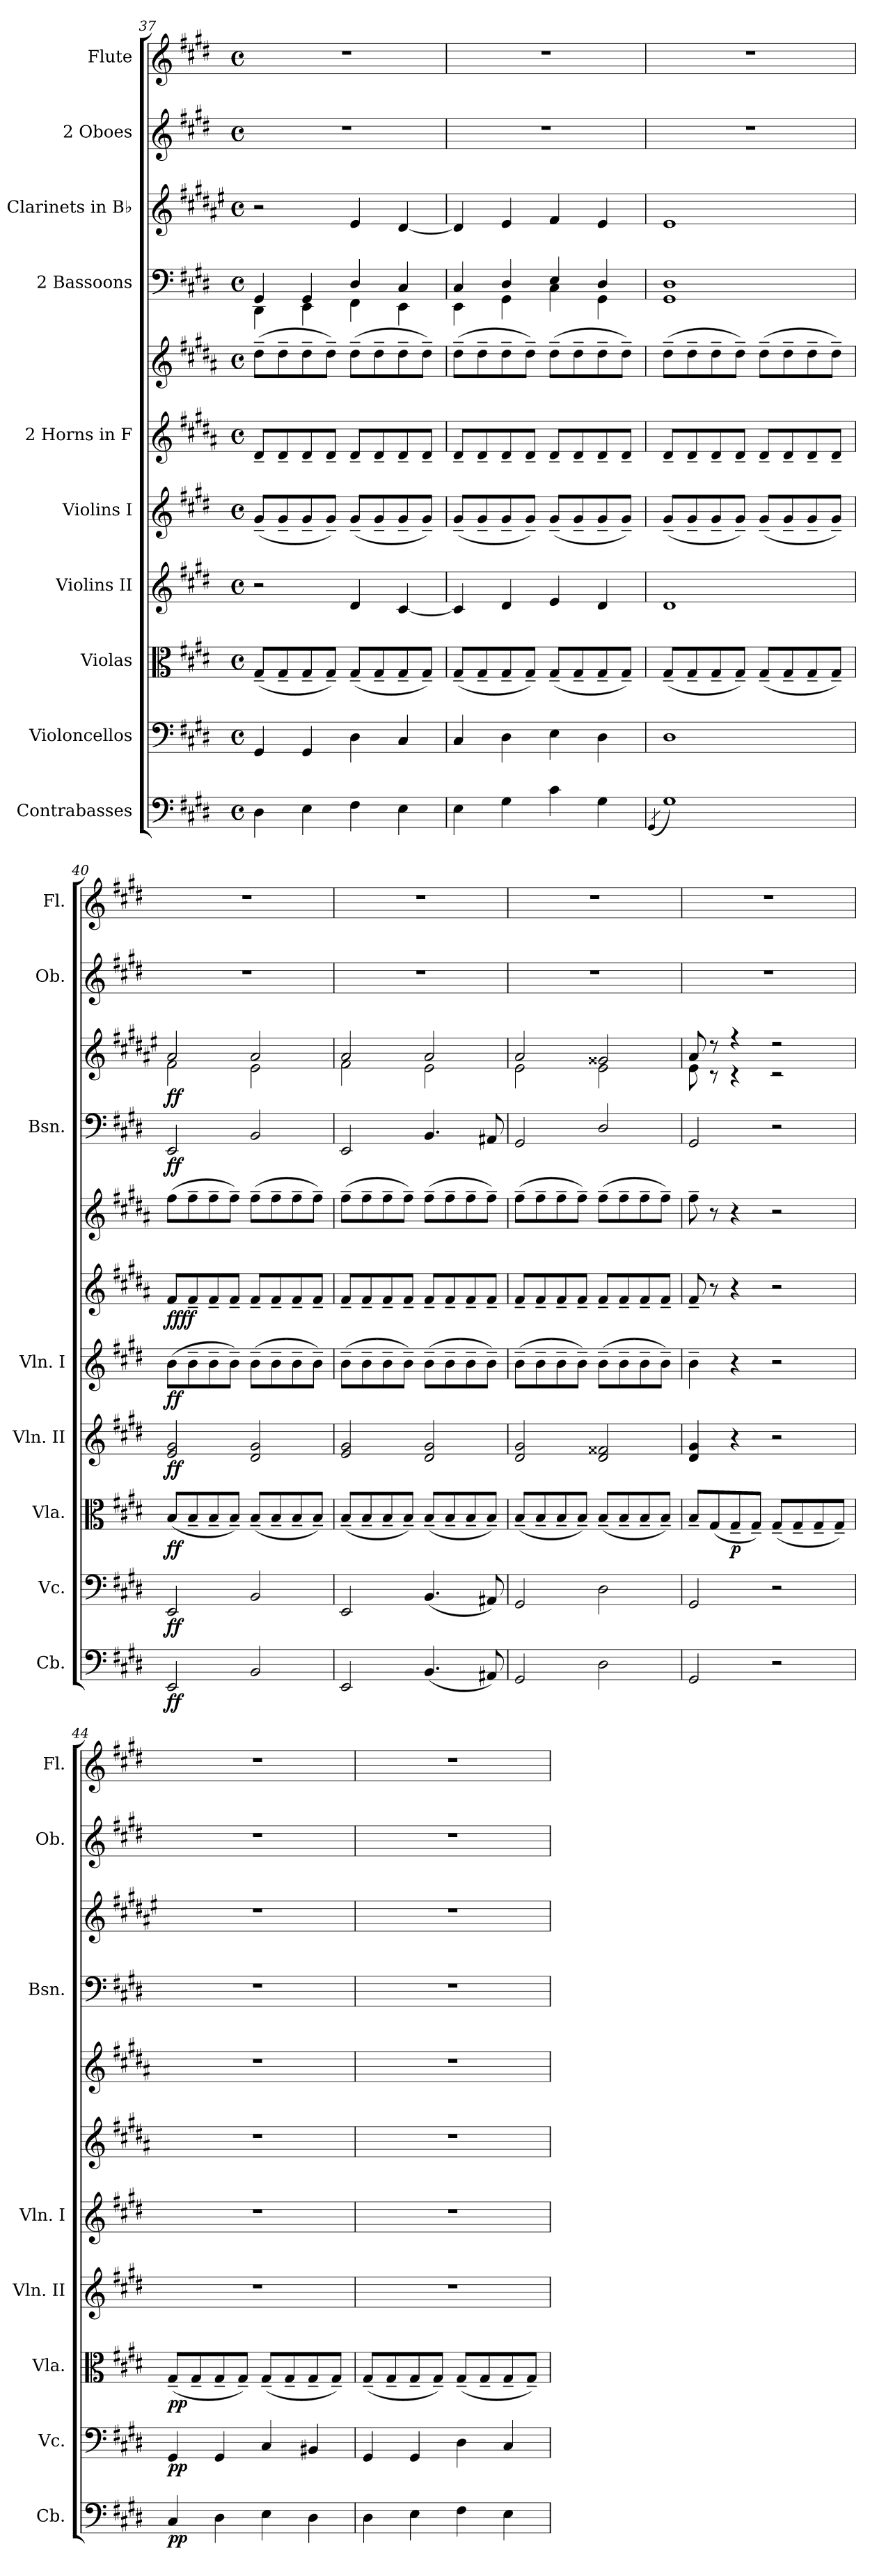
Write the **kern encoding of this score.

**kern	**dynam	**kern	**dynam	**kern	**dynam	**kern	**dynam	**kern	**dynam	**kern	**kern	**dynam	**kern	**dynam	**kern	**dynam	**kern	**kern
*part10	*part10	*part9	*part9	*part8	*part8	*part7	*part7	*part6	*part6	*part5	*part5	*part5	*part4	*part4	*part3	*part3	*part2	*part1
*staff11	*staff11	*staff10	*staff10	*staff9	*staff9	*staff8	*staff8	*staff7	*staff7	*staff6	*staff5	*staff5/6	*staff4	*staff4	*staff3	*staff3	*staff2	*staff1
*I"Contrabasses	*	*I"Violoncellos	*	*I"Violas	*	*I"Violins II	*	*I"Violins I	*	*I"2 Horns in F	*	*	*I"2 Bassoons	*	*I"2 Clarinets in B♭	*	*I"2 Oboes	*I"Flute
*I'Cb.	*	*I'Vc.	*	*I'Vla.	*	*I'Vln. II	*	*I'Vln. I	*	*	*	*	*I'Bsn.	*	*	*	*I'Ob.	*I'Fl.
*clefF4	*	*clefF4	*	*clefC3	*	*clefG2	*	*clefG2	*	*clefG2	*clefG2	*	*clefF4	*	*clefG2	*	*clefG2	*clefG2
*ITrd7c12	*	*	*	*	*	*	*	*	*	*ITrd4c7	*ITrd4c7	*	*	*	*ITrd1c2	*	*	*
*k[f#c#g#d#]	*	*k[f#c#g#d#]	*	*k[f#c#g#d#]	*	*k[f#c#g#d#]	*	*k[f#c#g#d#]	*	*k[f#c#g#d#]	*k[f#c#g#d#]	*	*k[f#c#g#d#]	*	*k[f#c#g#d#]	*	*k[f#c#g#d#]	*k[f#c#g#d#]
*M4/4	*	*M4/4	*	*M4/4	*	*M4/4	*	*M4/4	*	*M4/4	*M4/4	*	*M4/4	*	*M4/4	*	*M4/4	*M4/4
*met(c)	*	*met(c)	*	*met(c)	*	*met(c)	*	*met(c)	*	*met(c)	*met(c)	*	*met(c)	*	*met(c)	*	*met(c)	*met(c)
=37	=37	=37	=37	=37	=37	=37	=37	=37	=37	=37	=37	=37	=37	=37	=37	=37	=37	=37
*	*	*	*	*	*	*	*	*	*	*	*	*	*^	*	*	*	*	*
4DD#\	.	4GG#/	.	(8G#~/L	.	2r	.	(8g#~/L	.	8G#~/L	(8g#~\L	.	4GG#/	4DD#\	.	2r	.	1r	1r
.	.	.	.	8G#~/	.	.	.	8g#~/	.	8G#~/	8g#~\	.	.	.	.	.	.	.	.
4EE\	.	4GG#/	.	8G#~/	.	.	.	8g#~/	.	8G#~/	8g#~\	.	4GG#/	4EE\	.	.	.	.	.
.	.	.	.	8G#~/J)	.	.	.	8g#~/J)	.	8G#~/J	8g#~\J)	.	.	.	.	.	.	.	.
4FF#\	.	4D#\	.	(8G#~/L	.	4d#/	.	(8g#~/L	.	8G#~/L	(8g#~\L	.	4D#/	4FF#\	.	4d#/	.	.	.
.	.	.	.	8G#~/	.	.	.	8g#~/	.	8G#~/	8g#~\	.	.	.	.	.	.	.	.
4EE\	.	4C#/	.	8G#~/	.	[4c#/	.	8g#~/	.	8G#~/	8g#~\	.	4C#/	4EE\	.	[4c#/	.	.	.
.	.	.	.	8G#~/J)	.	.	.	8g#~/J)	.	8G#~/J	8g#~\J)	.	.	.	.	.	.	.	.
!!LO:PB:g=z
=38	=38	=38	=38	=38	=38	=38	=38	=38	=38	=38	=38	=38	=38	=38	=38	=38	=38	=38	=38
4EE\	.	4C#/	.	(8G#~/L	.	4c#/]	.	(8g#~/L	.	8G#~/L	(8g#~\L	.	4C#/	4EE\	.	4c#/]	.	1r	1r
.	.	.	.	8G#~/	.	.	.	8g#~/	.	8G#~/	8g#~\	.	.	.	.	.	.	.	.
4GG#\	.	4D#\	.	8G#~/	.	4d#/	.	8g#~/	.	8G#~/	8g#~\	.	4D#/	4GG#\	.	4d#/	.	.	.
.	.	.	.	8G#~/J)	.	.	.	8g#~/J)	.	8G#~/J	8g#~\J)	.	.	.	.	.	.	.	.
4C#\	.	4E\	.	(8G#~/L	.	4e/	.	(8g#~/L	.	8G#~/L	(8g#~\L	.	4E/	4C#\	.	4e/	.	.	.
.	.	.	.	8G#~/	.	.	.	8g#~/	.	8G#~/	8g#~\	.	.	.	.	.	.	.	.
4GG#\	.	4D#\	.	8G#~/	.	4d#/	.	8g#~/	.	8G#~/	8g#~\	.	4D#/	4GG#\	.	4d#/	.	.	.
.	.	.	.	8G#~/J)	.	.	.	8g#~/J)	.	8G#~/J	8g#~\J)	.	.	.	.	.	.	.	.
=39	=39	=39	=39	=39	=39	=39	=39	=39	=39	=39	=39	=39	=39	=39	=39	=39	=39	=39	=39
(4qGGG#/	.	.	.	.	.	.	.	.	.	.	.	.	.	.	.	.	.	.	.
1GG#)	.	1D#	.	(8G#~/L	.	1d#	.	(8g#~/L	.	8G#~/L	(8g#~\L	.	1D#	1GG#	.	1d#	.	1r	1r
.	.	.	.	8G#~/	.	.	.	8g#~/	.	8G#~/	8g#~\	.	.	.	.	.	.	.	.
.	.	.	.	8G#~/	.	.	.	8g#~/	.	8G#~/	8g#~\	.	.	.	.	.	.	.	.
.	.	.	.	8G#~/J)	.	.	.	8g#~/J)	.	8G#~/J	8g#~\J)	.	.	.	.	.	.	.	.
.	.	.	.	(8G#~/L	.	.	.	(8g#~/L	.	8G#~/L	(8g#~\L	.	.	.	.	.	.	.	.
.	.	.	.	8G#~/	.	.	.	8g#~/	.	8G#~/	8g#~\	.	.	.	.	.	.	.	.
.	.	.	.	8G#~/	.	.	.	8g#~/	.	8G#~/	8g#~\	.	.	.	.	.	.	.	.
.	.	.	.	8G#~/J)	.	.	.	8g#~/J)	.	8G#~/J	8g#~\J)	.	.	.	.	.	.	.	.
*	*	*	*	*	*	*	*	*	*	*	*	*	*v	*v	*	*	*	*	*
=40	=40	=40	=40	=40	=40	=40	=40	=40	=40	=40	=40	=40	=40	=40	=40	=40	=40	=40
*	*	*	*	*	*	*	*	*	*	*	*	*	*	*	*^	*	*	*
!	!LO:DY:b	!	!LO:DY:b	!	!LO:DY:b	!	!LO:DY:b	!	!LO:DY:b	!	!	!LO:DY:b=2	!	!	!	!	!	!	!
!	!	!	!	!	!	!	!	!	!	!	!	!LO:DY:n=1:b	!	!LO:DY:b	!	!	!LO:DY:b	!	!
2EEE/	ff	2EE/	ff	(8B/L	ff	2e/ 2g#/	ff	(8b\L	ff	8B/L	(8b\L	ff ff	2EE/	ff	2g#/	2e\	ff	1r	1r
.	.	.	.	8B~/	.	.	.	8b~\	.	8B~/	8b~\	.	.	.	.	.	.	.	.
.	.	.	.	8B~/	.	.	.	8b~\	.	8B~/	8b~\	.	.	.	.	.	.	.	.
.	.	.	.	8B~/J)	.	.	.	8b~\J)	.	8B~/J	8b~\J)	.	.	.	.	.	.	.	.
2BBB/	.	2BB/	.	(8B~/L	.	2d#/ 2g#/	.	(8b~\L	.	8B~/L	(8b~\L	.	2BB/	.	2g#/	2d#\	.	.	.
.	.	.	.	8B~/	.	.	.	8b~\	.	8B~/	8b~\	.	.	.	.	.	.	.	.
.	.	.	.	8B~/	.	.	.	8b~\	.	8B~/	8b~\	.	.	.	.	.	.	.	.
.	.	.	.	8B~/J)	.	.	.	8b~\J)	.	8B~/J	8b~\J)	.	.	.	.	.	.	.	.
=41	=41	=41	=41	=41	=41	=41	=41	=41	=41	=41	=41	=41	=41	=41	=41	=41	=41	=41	=41
2EEE/	.	2EE/	.	(8B~/L	.	2e/ 2g#/	.	(8b~\L	.	8B~/L	(8b~\L	.	2EE/	.	2g#/	2e\	.	1r	1r
.	.	.	.	8B~/	.	.	.	8b~\	.	8B~/	8b~\	.	.	.	.	.	.	.	.
.	.	.	.	8B~/	.	.	.	8b~\	.	8B~/	8b~\	.	.	.	.	.	.	.	.
.	.	.	.	8B~/J)	.	.	.	8b~\J)	.	8B~/J	8b~\J)	.	.	.	.	.	.	.	.
(4.BBB/	.	(4.BB/	.	(8B~/L	.	2d#/ 2g#/	.	(8b~\L	.	8B~/L	(8b~\L	.	4.BB/	.	2g#/	2d#\	.	.	.
.	.	.	.	8B~/	.	.	.	8b~\	.	8B~/	8b~\	.	.	.	.	.	.	.	.
.	.	.	.	8B~/	.	.	.	8b~\	.	8B~/	8b~\	.	.	.	.	.	.	.	.
8AAA#X/)	.	8AA#X/)	.	8B~/J)	.	.	.	8b~\J)	.	8B~/J	8b~\J)	.	8AA#X/	.	.	.	.	.	.
!!LO:PB:g=z
=42	=42	=42	=42	=42	=42	=42	=42	=42	=42	=42	=42	=42	=42	=42	=42	=42	=42	=42	=42
2GGG#/	.	2GG#/	.	(8B~/L	.	2d#/ 2g#/	.	(8b~\L	.	8B~/L	(8b~\L	.	2GG#/	.	2g#/	2d#\	.	1r	1r
.	.	.	.	8B~/	.	.	.	8b~\	.	8B~/	8b~\	.	.	.	.	.	.	.	.
.	.	.	.	8B~/	.	.	.	8b~\	.	8B~/	8b~\	.	.	.	.	.	.	.	.
.	.	.	.	8B~/J)	.	.	.	8b~\J)	.	8B~/J	8b~\J)	.	.	.	.	.	.	.	.
2DD#\	.	2D#\	.	(8B~/L	.	2d#/ 2f##X/	.	(8b~\L	.	8B~/L	(8b~\L	.	2D#/	.	2f##X/	2d#\	.	.	.
.	.	.	.	8B~/	.	.	.	8b~\	.	8B~/	8b~\	.	.	.	.	.	.	.	.
.	.	.	.	8B~/	.	.	.	8b~\	.	8B~/	8b~\	.	.	.	.	.	.	.	.
.	.	.	.	8B~/J)	.	.	.	8b~\J)	.	8B~/J	8b~\J)	.	.	.	.	.	.	.	.
=43	=43	=43	=43	=43	=43	=43	=43	=43	=43	=43	=43	=43	=43	=43	=43	=43	=43	=43	=43
2GGG#/	.	2GG#/	.	8B~/L	.	4d#/ 4g#/	.	4b~\	.	8B~/	8b~\	.	2GG#/	.	8g#/	8d#\	.	1r	1r
.	.	.	.	(8G#/	.	.	.	.	.	8r	8r	.	.	.	8r	8r	.	.	.
!	!	!	!	!	!LO:DY:b	!	!	!	!	!	!	!	!	!	!	!	!	!	!
.	.	.	.	8G#~/	p	4r	.	4r	.	4r	4r	.	.	.	4r	4r	.	.	.
.	.	.	.	8G#~/J)	.	.	.	.	.	.	.	.	.	.	.	.	.	.	.
2r	.	2r	.	(8G#~/L	.	2r	.	2r	.	2r	2r	.	2r	.	2r	2r	.	.	.
.	.	.	.	8G#~/	.	.	.	.	.	.	.	.	.	.	.	.	.	.	.
.	.	.	.	8G#~/	.	.	.	.	.	.	.	.	.	.	.	.	.	.	.
.	.	.	.	8G#~/J)	.	.	.	.	.	.	.	.	.	.	.	.	.	.	.
*	*	*	*	*	*	*	*	*	*	*	*	*	*	*	*v	*v	*	*	*
=44	=44	=44	=44	=44	=44	=44	=44	=44	=44	=44	=44	=44	=44	=44	=44	=44	=44	=44
!	!LO:DY:b	!	!LO:DY:b	!	!LO:DY:b	!	!	!	!	!	!	!	!	!	!	!	!	!
4CC#/	pp	4GG#/	pp	(8G#~/L	pp	1r	.	1r	.	1r	1r	.	1r	.	1r	.	1r	1r
.	.	.	.	8G#~/	.	.	.	.	.	.	.	.	.	.	.	.	.	.
4DD#\	.	4GG#/	.	8G#~/	.	.	.	.	.	.	.	.	.	.	.	.	.	.
.	.	.	.	8G#~/J)	.	.	.	.	.	.	.	.	.	.	.	.	.	.
4EE\	.	4C#/	.	(8G#~/L	.	.	.	.	.	.	.	.	.	.	.	.	.	.
.	.	.	.	8G#~/	.	.	.	.	.	.	.	.	.	.	.	.	.	.
4DD#\	.	4BB#X/	.	8G#~/	.	.	.	.	.	.	.	.	.	.	.	.	.	.
.	.	.	.	8G#~/J)	.	.	.	.	.	.	.	.	.	.	.	.	.	.
=45	=45	=45	=45	=45	=45	=45	=45	=45	=45	=45	=45	=45	=45	=45	=45	=45	=45	=45
4DD#\	.	4GG#/	.	(8G#~/L	.	1r	.	1r	.	1r	1r	.	1r	.	1r	.	1r	1r
.	.	.	.	8G#~/	.	.	.	.	.	.	.	.	.	.	.	.	.	.
4EE\	.	4GG#/	.	8G#~/	.	.	.	.	.	.	.	.	.	.	.	.	.	.
.	.	.	.	8G#~/J)	.	.	.	.	.	.	.	.	.	.	.	.	.	.
4FF#\	.	4D#\	.	(8G#~/L	.	.	.	.	.	.	.	.	.	.	.	.	.	.
.	.	.	.	8G#~/	.	.	.	.	.	.	.	.	.	.	.	.	.	.
4EE\	.	4C#/	.	8G#~/	.	.	.	.	.	.	.	.	.	.	.	.	.	.
.	.	.	.	8G#~/J)	.	.	.	.	.	.	.	.	.	.	.	.	.	.
=	=	=	=	=	=	=	=	=	=	=	=	=	=	=	=	=	=	=
*-	*-	*-	*-	*-	*-	*-	*-	*-	*-	*-	*-	*-	*-	*-	*-	*-	*-	*-
